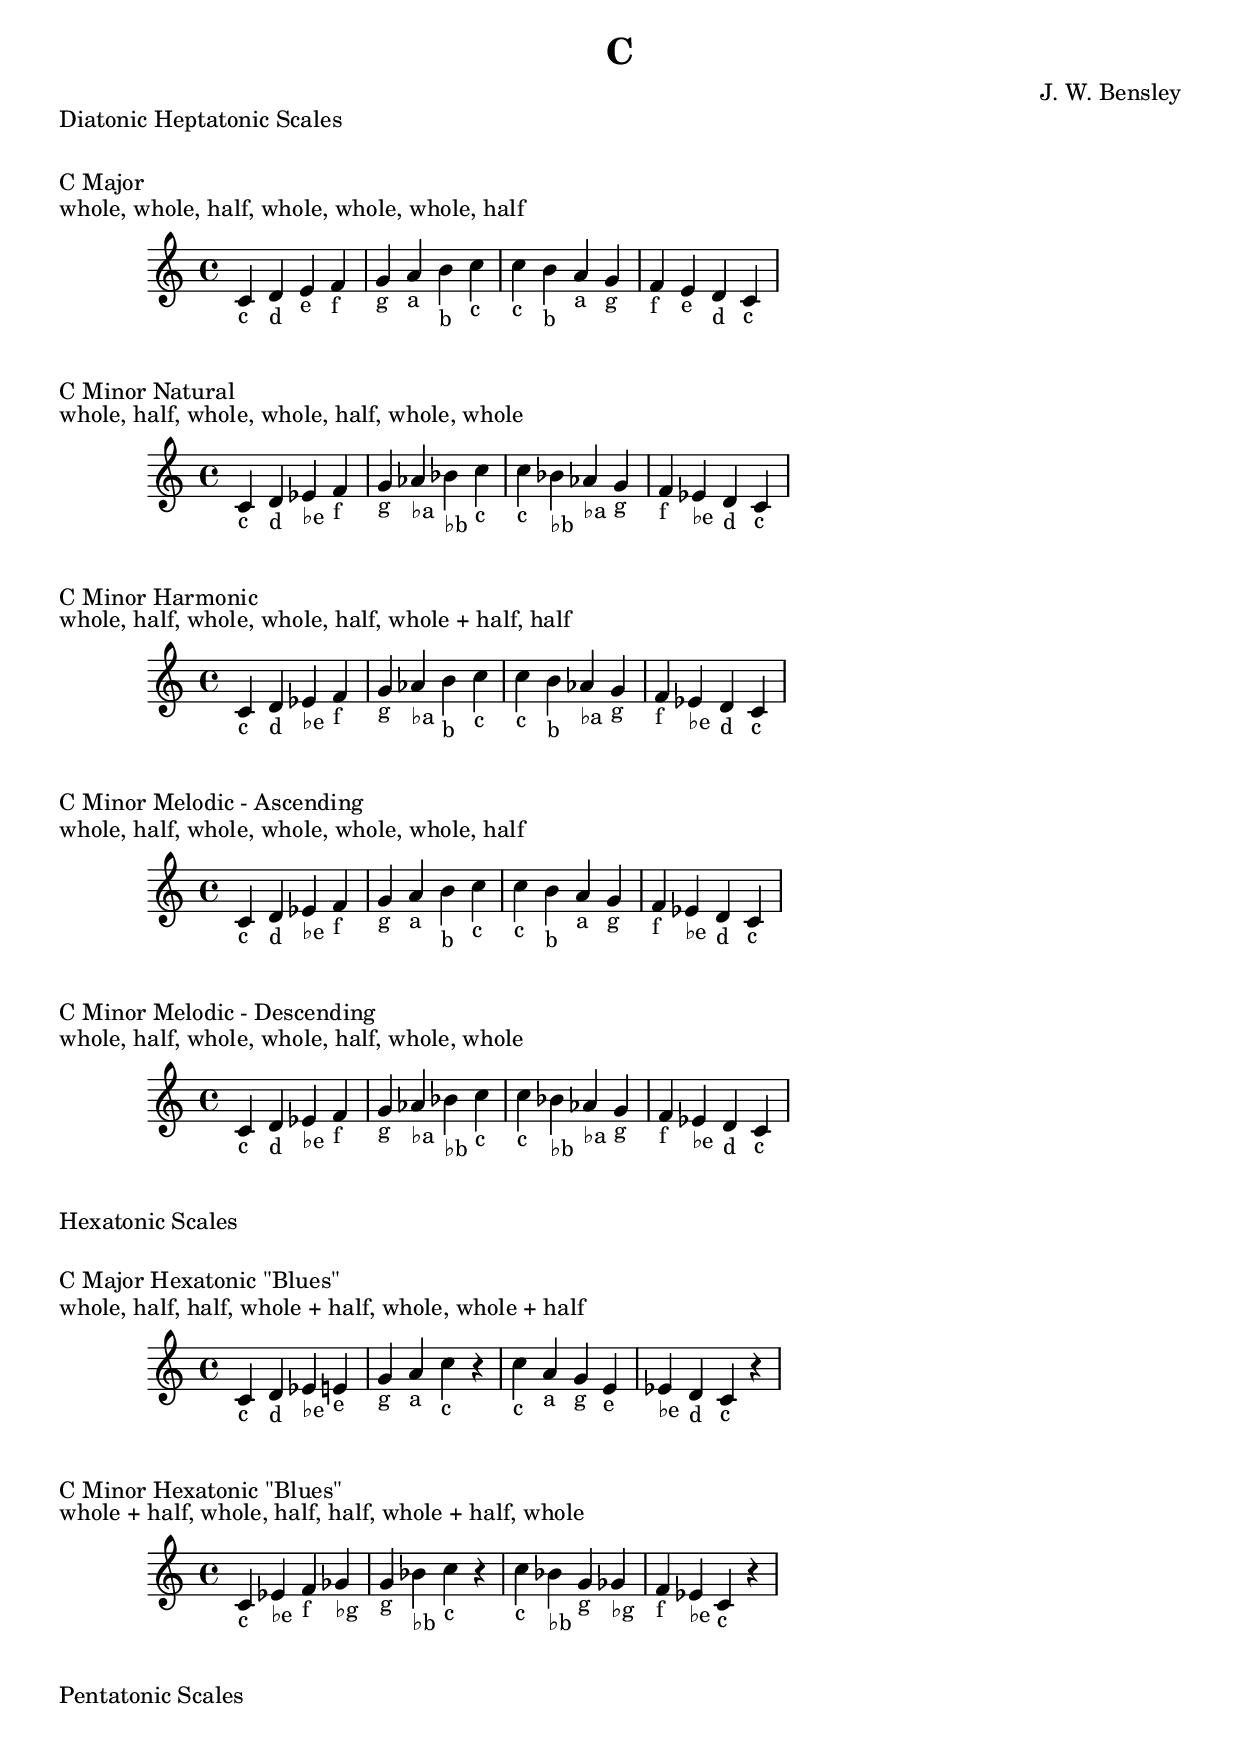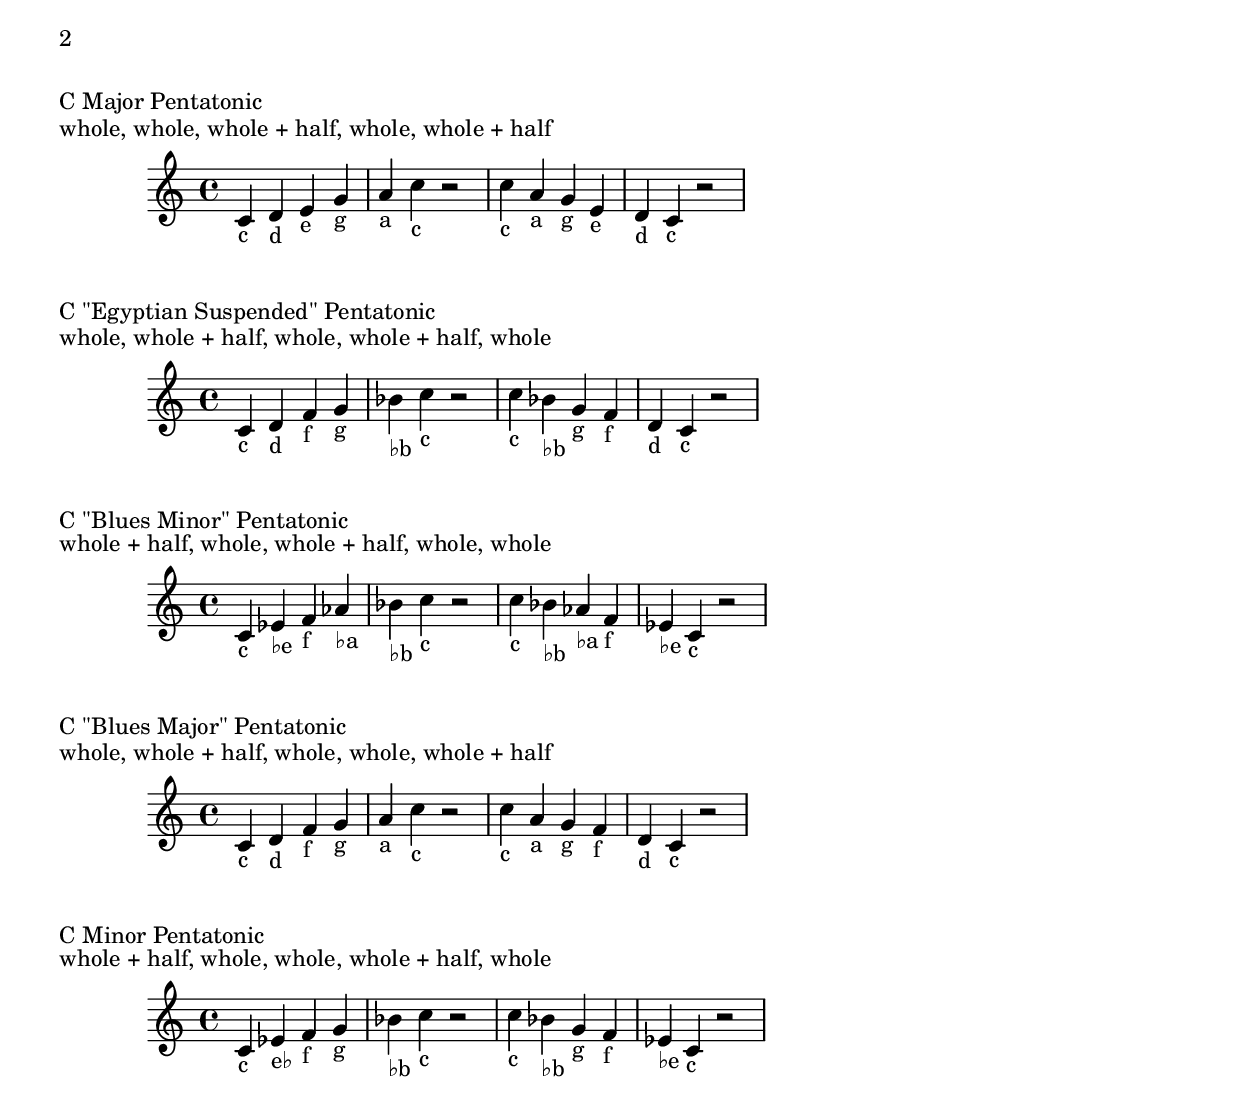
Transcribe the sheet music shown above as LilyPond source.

\version "2.18.2"
\language "english"

\header {
  title = "C"
  composer = "J. W. Bensley"
}

\markup { "Diatonic Heptatonic Scales" }
\markup { \vspace #1 }

\markup { "C Major" }
\markup { "whole, whole, half, whole, whole, whole, half" }
\score {
  \new PianoStaff {
    \clef "treble"
    c'4-"c" d'-"d" e'-"e" f'-"f"
    g'-"g" a'-"a" b'-"b" c''-"c" |
    c''-"c" b'-"b" a'-"a" g'-"g"
    f'-"f" e'-"e" d'-"d" c'-"c"
  }
}

\markup { "C Minor Natural" }
\markup { "whole, half, whole, whole, half, whole, whole" }
\score {
  \new PianoStaff {
    \clef "treble"
    c'4-"c" d'-"d" eflat'-"♭e" f'-"f"
    g'-"g" aflat'-"♭a" bflat'-"♭b" c''-"c" |
    c''-"c" bflat'-"♭b" aflat'-"♭a" g'-"g"
    f'-"f" eflat'-"♭e" d'-"d" c'-"c"
  }
}

\markup { "C Minor Harmonic" }
\markup { "whole, half, whole, whole, half, whole + half, half" }
\score {
  \new PianoStaff {
    \clef "treble"
    c'4-"c" d'-"d" eflat'-"♭e" f'-"f"
    g'-"g" aflat'-"♭a" b'-"b" c''-"c" |
    c''-"c" b'-"b" aflat'-"♭a" g'-"g"
    f'-"f" eflat'-"♭e" d'-"d" c'-"c"
  }
}

\markup { "C Minor Melodic - Ascending" }
\markup { "whole, half, whole, whole, whole, whole, half" }
\score {
  \new PianoStaff {
    \clef "treble"
    c'4-"c" d'-"d" eflat'-"♭e" f'-"f"
    g'-"g" a'-"a" b'-"b" c''-"c" |
    c''-"c" b'-"b" a'-"a" g'-"g"
    f'-"f" eflat'-"♭e" d'-"d" c'-"c"
  }
}

\markup { "C Minor Melodic - Descending" }
\markup { "whole, half, whole, whole, half, whole, whole" }
\score {
  \new PianoStaff {
    \clef "treble"
    c'4-"c" d'-"d" eflat'-"♭e" f'-"f"
    g'-"g" aflat'-"♭a" bflat'-"♭b" c''-"c" |
    c''-"c" bflat'-"♭b" aflat'-"♭a" g'-"g"
    f'-"f" eflat'-"♭e" d'-"d" c'-"c"
  }
}

\markup { "Hexatonic Scales" }
\markup { \vspace #1 }

\markup { "C Major Hexatonic \"Blues\"" }
\markup { "whole, half, half, whole + half, whole, whole + half" }
\score {
  \new PianoStaff {
    \clef "treble"
    c'4-"c" d'-"d" eflat'-"♭e" e'-"e"
    g'-"g" a'-"a" c''-"c" r4 |
    c''-"c" a'-"a" g'-"g" e'-"e"
    eflat'-"♭e" d'-"d" c'-"c" r4
  }
}

\markup { "C Minor Hexatonic \"Blues\"" }
\markup { "whole + half, whole, half, half, whole + half, whole" }
\score {
  \new PianoStaff {
    \clef "treble"
    c'4-"c" eflat'-"♭e" f'-"f" gflat'-"♭g"
    g'-"g" bflat'-"♭b" c''-"c" r4 |
    c''-"c" bflat'-"♭b" g'-"g" gflat'-"♭g"
    f'-"f" eflat'-"♭e" c'-"c" r4
  }
}


\markup { "Pentatonic Scales" }
\markup { \vspace #1 }

\markup { "C Major Pentatonic" }
\markup { "whole, whole, whole + half, whole, whole + half" }
\score {
  \new PianoStaff {
    \clef "treble"
    c'4-"c" d'-"d" e'-"e" g'-"g"
    a'-"a" c''-"c" r2 |
    c''4-"c" a'-"a" g'-"g" e'-"e"
    d'-"d" c'-"c" r2
  }
}

\markup { "C \"Egyptian Suspended\" Pentatonic" }
\markup { "whole, whole + half, whole, whole + half, whole" }
\score {
  \new PianoStaff {
    \clef "treble"
    c'4-"c" d'-"d" f'-"f" g'-"g"
    bflat'-"♭b" c''-"c" r2 |
    c''4-"c" bflat'-"♭b" g'-"g" f'-"f"
    d'-"d" c'-"c" r2
  }
}

\markup { "C \"Blues Minor\" Pentatonic" }
\markup { "whole + half, whole, whole + half, whole, whole" }
\score {
  \new PianoStaff {
    \clef "treble"
    c'4-"c" eflat'-"♭e" f'-"f" aflat'-"♭a"
    bflat'-"♭b" c''-"c" r2 |
    c''4-"c" bflat'-"♭b" aflat'-"♭a" f'-"f"
    eflat'-"♭e" c'-"c" r2
  }
}

\markup { "C \"Blues Major\" Pentatonic" }
\markup { "whole, whole + half, whole, whole, whole + half" }
\score {
  \new PianoStaff {
    \clef "treble"
    c'4-"c" d'-"d" f'-"f" g'-"g"
    a'-"a" c''-"c" r2 |
    c''4-"c" a'-"a" g'-"g" f'-"f"
    d'-"d" c'-"c" r2
  }
}

\markup { "C Minor Pentatonic" }
\markup { "whole + half, whole, whole, whole + half, whole" }
\score {
  \new PianoStaff {
    \clef "treble"
    c'4-"c" eflat'-"e♭" f'-"f" g'-"g"
    bflat'-"♭b" c''-"c" r2 |
    c''4-"c" bflat'-"♭b" g'-"g" f'-"f"
    eflat'-"♭e" c'-"c" r2
  }
}